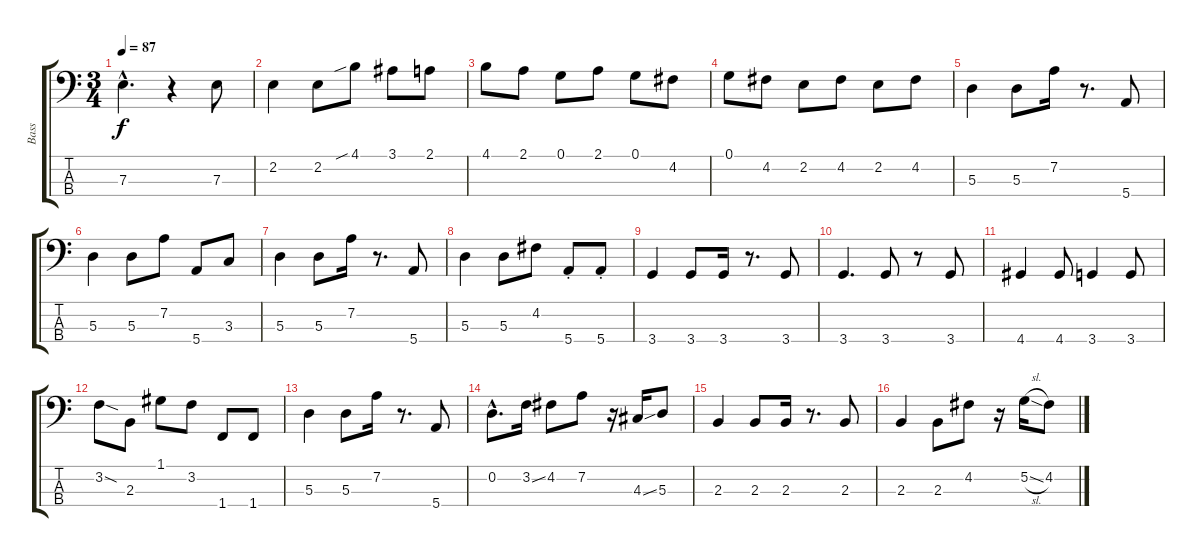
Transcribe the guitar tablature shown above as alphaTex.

\track ("Bass" "Bass") {instrument electricbassfinger}
\staff {score tabs}
\tuning (G2 D2 A1 E1) {hide}
\ts (3 4)
\tempo 87
\clef f4
\ks c
7.3{hac}.4{d dy f} r.4 7.3.8 |
2.2.4 2.2.8 4.1{sib}.8 3.1.8 2.1.8 |
4.1.8 2.1.8 0.1.8 2.1.8 0.1.8 4.2.8 |
0.1.8 4.2.8 2.2.8 4.2.8 2.2.8 4.2.8 |
5.3.4 5.3.8 7.2.16 r.8{d} 5.4.8 |
5.3.4 5.3.8 7.2.8 5.4.8 3.3.8 |
5.3.4 5.3.8 7.2.16 r.8{d} 5.4.8 |
5.3.4 5.3.8 4.2.8 5.4{st}.8 5.4{st}.8 |
3.4.4 3.4.8 3.4.16 r.8{d} 3.4.8 |
3.4.4{d} 3.4.8 r.8 3.4.8 |
4.4.4 4.4.8 3.4.4 3.4.8 |
3.2{sod}.8 2.3.8 1.1.8 3.2.8 1.4.8 1.4.8 |
5.3.4 5.3.8 7.2.16 r.8{d} 5.4.8 |
0.2{hac}.8{d} 3.2{ss}.16 4.2.8 7.2.8 r.16 4.3{ss}.16 5.3.8 |
2.3.4 2.3.8 2.3.16 r.8{d} 2.3.8 |
2.3.4 2.3.8 4.2.8 r.16 5.2{sl}.16 4.2.8
